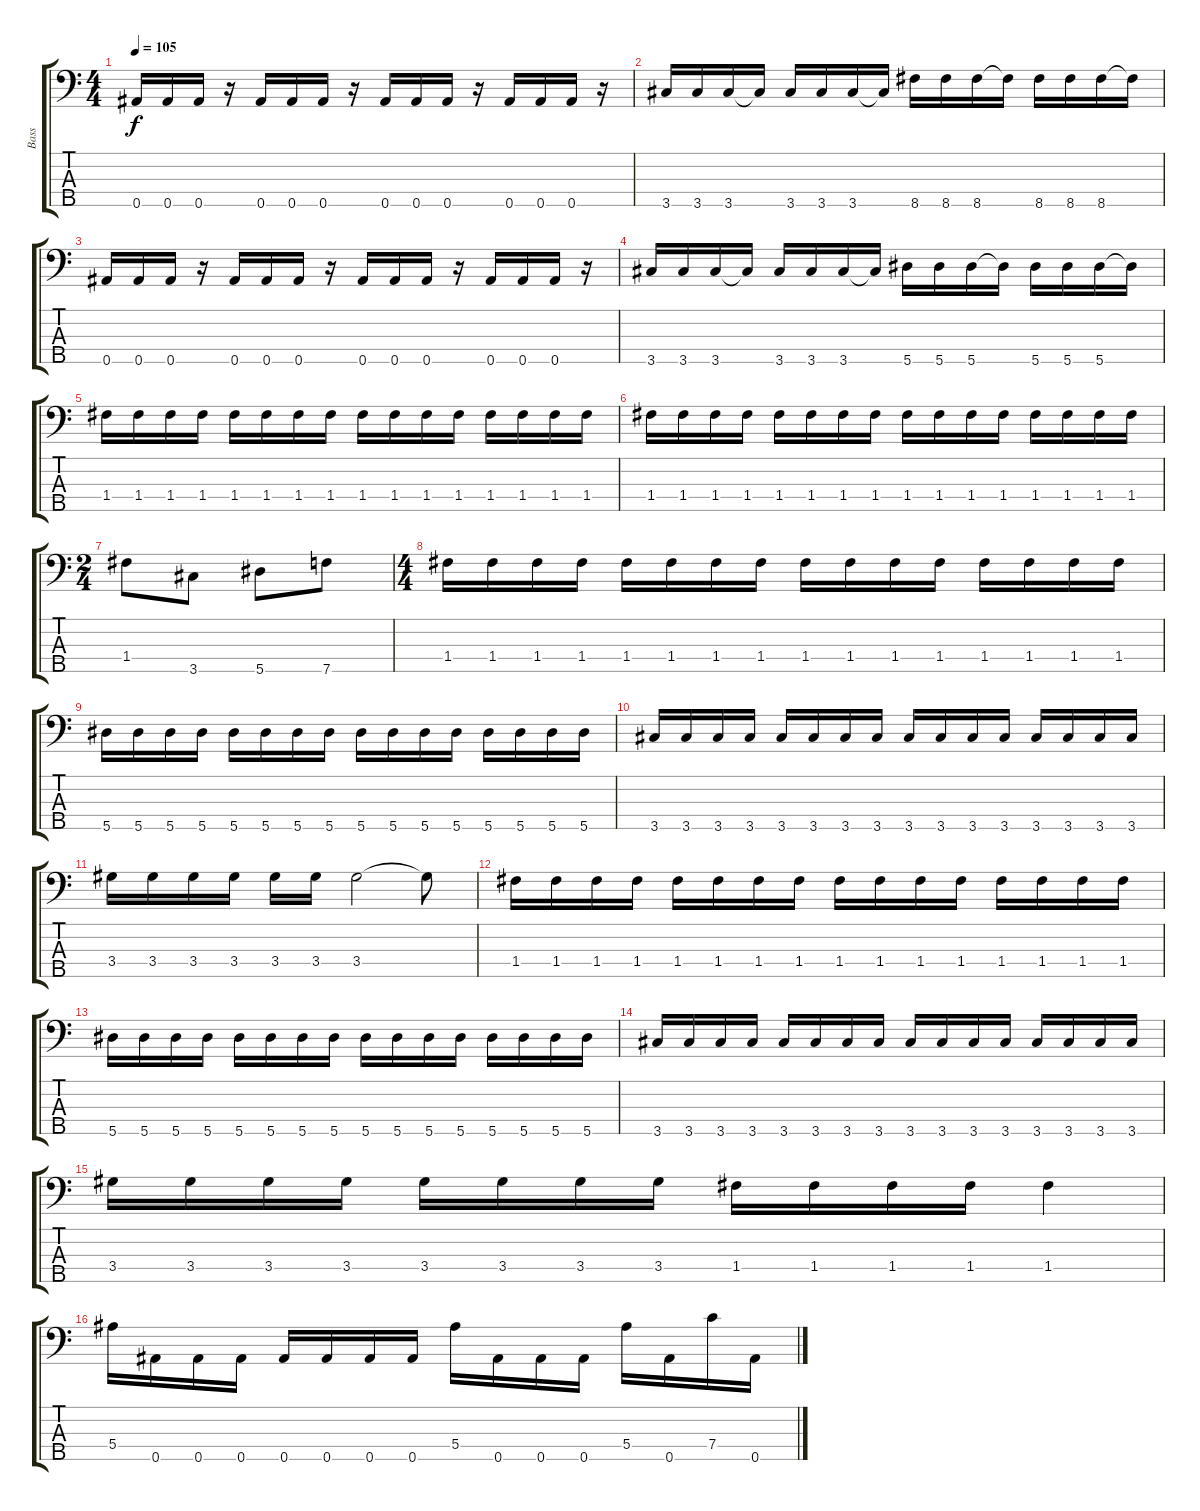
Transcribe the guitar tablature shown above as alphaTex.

\track ("Bass" "Bass") {instrument electricbassfinger}
\staff {score tabs}
\tuning (G3 Eb3 Bb2 F2 Bb1) {hide}
\ts (4 4)
\tempo 105
\clef f4
\ks c
0.5.16{dy f} 0.5.16 0.5.16 r.16 0.5.16 0.5.16 0.5.16 r.16 0.5.16 0.5.16 0.5.16 r.16 0.5.16 0.5.16 0.5.16 r.16 |
3.5.16 3.5.16 3.5.16 3.5{t}.16 3.5.16 3.5.16 3.5.16 3.5{t}.16 8.5.16 8.5.16 8.5.16 8.5{t}.16 8.5.16 8.5.16 8.5.16 8.5{t}.16 |
0.5.16 0.5.16 0.5.16 r.16 0.5.16 0.5.16 0.5.16 r.16 0.5.16 0.5.16 0.5.16 r.16 0.5.16 0.5.16 0.5.16 r.16 |
3.5.16 3.5.16 3.5.16 3.5{t}.16 3.5.16 3.5.16 3.5.16 3.5{t}.16 5.5.16 5.5.16 5.5.16 5.5{t}.16 5.5.16 5.5.16 5.5.16 5.5{t}.16 |
1.4.16 1.4.16 1.4.16 1.4.16 1.4.16 1.4.16 1.4.16 1.4.16 1.4.16 1.4.16 1.4.16 1.4.16 1.4.16 1.4.16 1.4.16 1.4.16 |
1.4.16 1.4.16 1.4.16 1.4.16 1.4.16 1.4.16 1.4.16 1.4.16 1.4.16 1.4.16 1.4.16 1.4.16 1.4.16 1.4.16 1.4.16 1.4.16 |
\ts (2 4)
1.4.8 3.5.8 5.5.8 7.5.8 |
\ts (4 4)
1.4.16 1.4.16 1.4.16 1.4.16 1.4.16 1.4.16 1.4.16 1.4.16 1.4.16 1.4.16 1.4.16 1.4.16 1.4.16 1.4.16 1.4.16 1.4.16 |
5.5.16 5.5.16 5.5.16 5.5.16 5.5.16 5.5.16 5.5.16 5.5.16 5.5.16 5.5.16 5.5.16 5.5.16 5.5.16 5.5.16 5.5.16 5.5.16 |
3.5.16 3.5.16 3.5.16 3.5.16 3.5.16 3.5.16 3.5.16 3.5.16 3.5.16 3.5.16 3.5.16 3.5.16 3.5.16 3.5.16 3.5.16 3.5.16 |
3.4.16 3.4.16 3.4.16 3.4.16 3.4.16 3.4.16 3.4.2 3.4{t}.8 |
1.4.16 1.4.16 1.4.16 1.4.16 1.4.16 1.4.16 1.4.16 1.4.16 1.4.16 1.4.16 1.4.16 1.4.16 1.4.16 1.4.16 1.4.16 1.4.16 |
5.5.16 5.5.16 5.5.16 5.5.16 5.5.16 5.5.16 5.5.16 5.5.16 5.5.16 5.5.16 5.5.16 5.5.16 5.5.16 5.5.16 5.5.16 5.5.16 |
3.5.16 3.5.16 3.5.16 3.5.16 3.5.16 3.5.16 3.5.16 3.5.16 3.5.16 3.5.16 3.5.16 3.5.16 3.5.16 3.5.16 3.5.16 3.5.16 |
3.4.16 3.4.16 3.4.16 3.4.16 3.4.16 3.4.16 3.4.16 3.4.16 1.4.16 1.4.16 1.4.16 1.4.16 1.4.4 |
5.4.16 0.5.16 0.5.16 0.5.16 0.5.16 0.5.16 0.5.16 0.5.16 5.4.16 0.5.16 0.5.16 0.5.16 5.4.16 0.5.16 7.4.16 0.5.16
